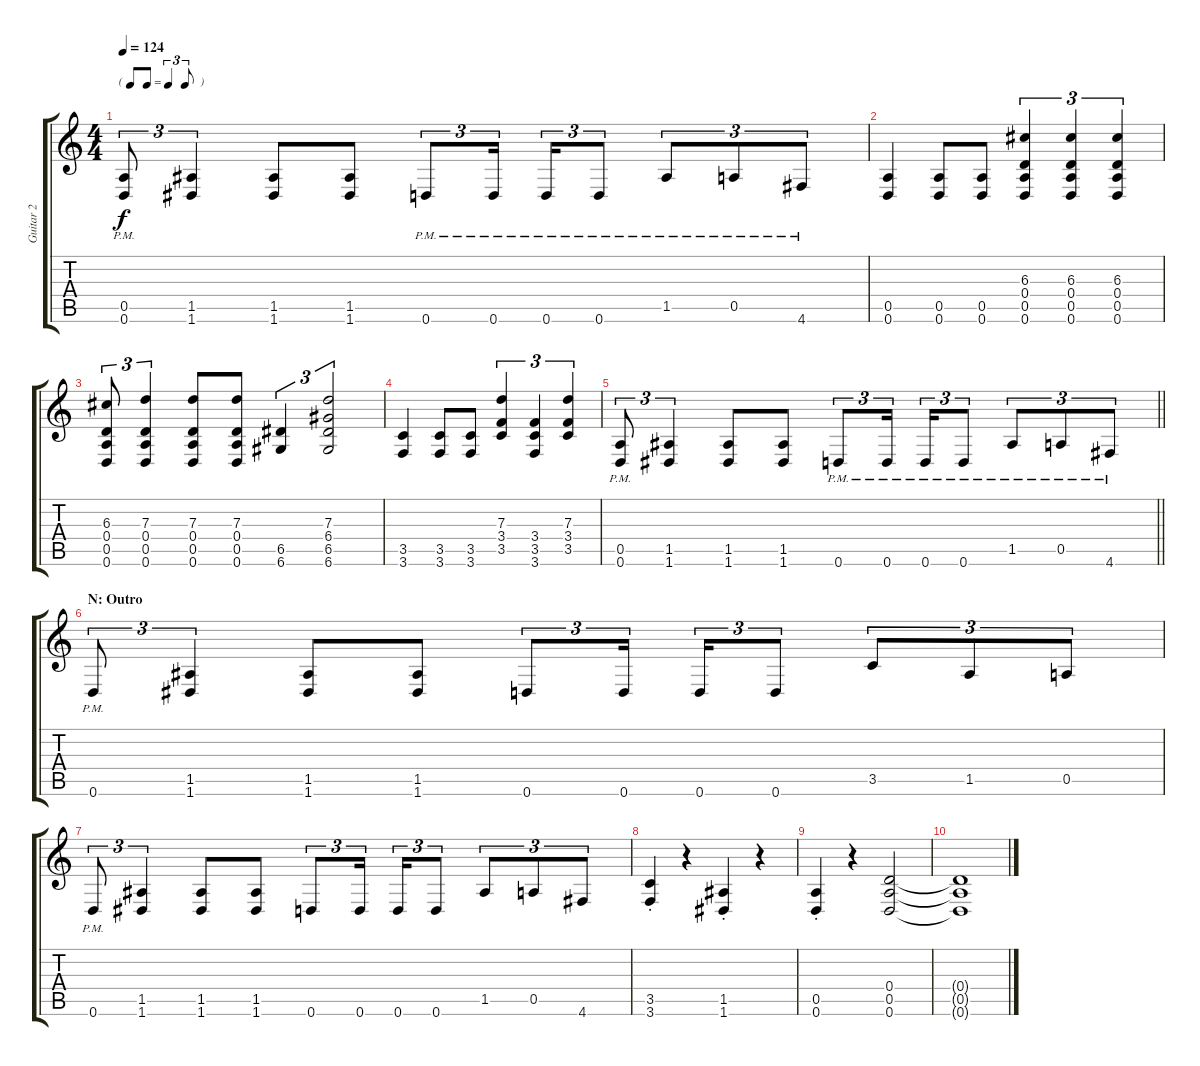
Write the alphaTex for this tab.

\track ("Guitar 2" "Guitar 2") {instrument distortionguitar}
\staff {score tabs}
\tuning (E4 B3 G3 D3 A2 D2) {hide}
\ts (4 4)
\tf triplet8th
\tempo 124
\clef g2
\ks c
(0.5{pm} 0.6{pm}).8{tu (3 2) dy f} (1.5 1.6).4{tu (3 2)} (1.5 1.6).8 (1.5 1.6).8 0.6{pm}.8{tu (3 2)} 0.6{pm}.16{tu (3 2)} 0.6{pm}.16{tu (3 2)} 0.6{pm}.8{tu (3 2)} 1.5{pm}.8{tu (3 2)} 0.5{pm}.8{tu (3 2)} 4.6{pm}.8{tu (3 2)} |
(0.5 0.6).4 (0.5 0.6).8 (0.5 0.6).8 (6.3 0.4 0.5 0.6).4{tu (3 2)} (6.3 0.4 0.5 0.6).4{tu (3 2)} (6.3 0.4 0.5 0.6).4{tu (3 2)} |
(6.3 0.4 0.5 0.6).8{tu (3 2)} (7.3 0.4 0.5 0.6).4{tu (3 2)} (7.3 0.4 0.5 0.6).8 (7.3 0.4 0.5 0.6).8 (6.5 6.6).4{tu (3 2)} (7.3 6.4 6.5 6.6).2{tu (3 2)} |
(3.5 3.6).4 (3.5 3.6).8 (3.5 3.6).8 (7.3 3.4 3.5).4{tu (3 2)} (3.4 3.5 3.6).4{tu (3 2)} (7.3 3.4 3.5).4{tu (3 2)} |
\barLineRight lightlight
(0.5{pm} 0.6{pm}).8{tu (3 2)} (1.5 1.6).4{tu (3 2)} (1.5 1.6).8 (1.5 1.6).8 0.6{pm}.8{tu (3 2)} 0.6{pm}.16{tu (3 2)} 0.6{pm}.16{tu (3 2)} 0.6{pm}.8{tu (3 2)} 1.5{pm}.8{tu (3 2)} 0.5{pm}.8{tu (3 2)} 4.6{pm}.8{tu (3 2)} |
\section ("" "N: Outro")
0.6{pm}.8{tu (3 2)} (1.5 1.6).4{tu (3 2)} (1.5 1.6).8 (1.5 1.6).8 0.6.8{tu (3 2)} 0.6.16{tu (3 2)} 0.6.16{tu (3 2)} 0.6.8{tu (3 2)} 3.5.8{tu (3 2)} 1.5.8{tu (3 2)} 0.5.8{tu (3 2)} |
0.6{pm}.8{tu (3 2)} (1.5 1.6).4{tu (3 2)} (1.5 1.6).8 (1.5 1.6).8 0.6.8{tu (3 2)} 0.6.16{tu (3 2)} 0.6.16{tu (3 2)} 0.6.8{tu (3 2)} 1.5.8{tu (3 2)} 0.5.8{tu (3 2)} 4.6.8{tu (3 2)} |
(3.5{st} 3.6{st}).4 r.4 (1.5{st} 1.6{st}).4 r.4 |
(0.5{st} 0.6{st}).4 r.4 (0.4 0.5 0.6).2 |
(0.4{t} 0.5{t} 0.6{t}).1
